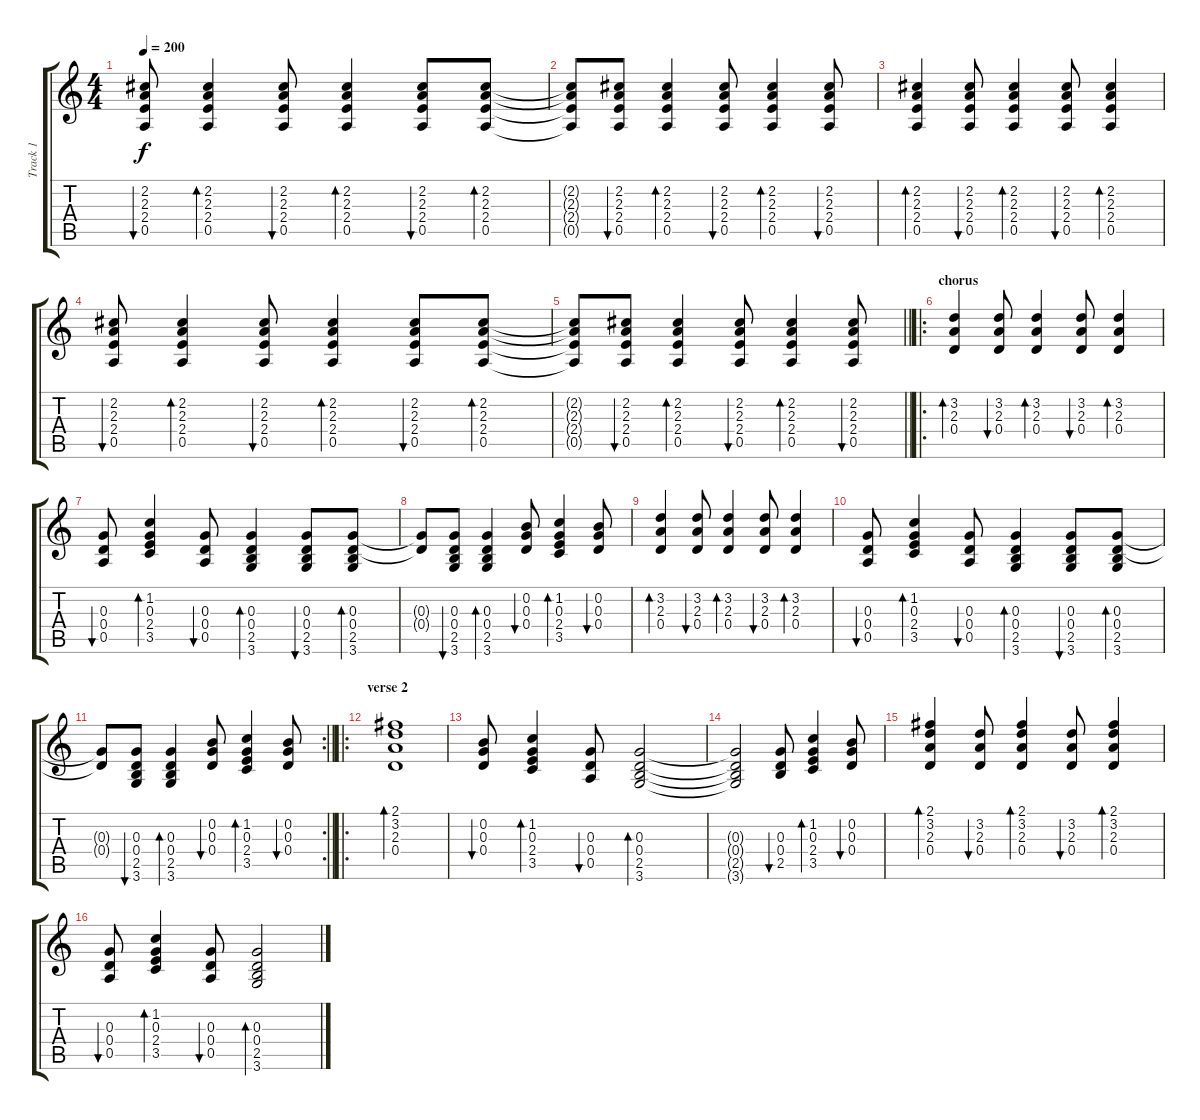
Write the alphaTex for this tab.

\track ("Track 1" "Track 1") {instrument acousticguitarsteel}
\staff {score tabs}
\tuning (E4 B3 G3 D3 A2 E2) {hide}
\ts (4 4)
\tempo 200
\clef g2
\ks c
(2.2 2.3 2.4 0.5).8{bu 60 dy f} (2.2 2.3 2.4 0.5).4{bd 60} (2.2 2.3 2.4 0.5).8{bu 60} (2.2 2.3 2.4 0.5).4{bd 60} (2.2 2.3 2.4 0.5).8{bu 60} (2.2 2.3 2.4 0.5).8{bd 60} |
(2.2{t} 2.3{t} 2.4{t} 0.5{t}).8 (2.2 2.3 2.4 0.5).8{bu 60} (2.2 2.3 2.4 0.5).4{bd 60} (2.2 2.3 2.4 0.5).8{bu 60} (2.2 2.3 2.4 0.5).4{bd 60} (2.2 2.3 2.4 0.5).8{bu 60} |
(2.2 2.3 2.4 0.5).4{bd 60} (2.2 2.3 2.4 0.5).8{bu 60} (2.2 2.3 2.4 0.5).4{bd 60} (2.2 2.3 2.4 0.5).8{bu 60} (2.2 2.3 2.4 0.5).4{bd 60} |
(2.2 2.3 2.4 0.5).8{bu 60} (2.2 2.3 2.4 0.5).4{bd 60} (2.2 2.3 2.4 0.5).8{bu 60} (2.2 2.3 2.4 0.5).4{bd 60} (2.2 2.3 2.4 0.5).8{bu 60} (2.2 2.3 2.4 0.5).8{bd 60} |
\barLineRight lightlight
(2.2{t} 2.3{t} 2.4{t} 0.5{t}).8 (2.2 2.3 2.4 0.5).8{bu 60} (2.2 2.3 2.4 0.5).4{bd 60} (2.2 2.3 2.4 0.5).8{bu 60} (2.2 2.3 2.4 0.5).4{bd 60} (2.2 2.3 2.4 0.5).8{bu 60} |
\ro
\section ("" "chorus")
(3.2 2.3 0.4).4{bd 60} (3.2 2.3 0.4).8{bu 60} (3.2 2.3 0.4).4{bd 60} (3.2 2.3 0.4).8{bu 60} (3.2 2.3 0.4).4{bd 60} |
(0.3 0.4 0.5).8{bu 60} (1.2 0.3 2.4 3.5).4{bd 60} (0.3 0.4 0.5).8{bu 60} (0.3 0.4 2.5 3.6).4{bd 60} (0.3 0.4 2.5 3.6).8{bu 60} (0.3 0.4 2.5 3.6).8{bd 60} |
(0.3{t} 0.4{t}).8 (0.3 0.4 2.5 3.6).8{bu 60} (0.3 0.4 2.5 3.6).4{bd 60} (0.2 0.3 0.4).8{bu 60} (1.2 0.3 2.4 3.5).4{bd 60} (0.2 0.3 0.4).8{bu 60} |
(3.2 2.3 0.4).4{bd 60} (3.2 2.3 0.4).8{bu 60} (3.2 2.3 0.4).4{bd 60} (3.2 2.3 0.4).8{bu 60} (3.2 2.3 0.4).4{bd 60} |
(0.3 0.4 0.5).8{bu 60} (1.2 0.3 2.4 3.5).4{bd 60} (0.3 0.4 0.5).8{bu 60} (0.3 0.4 2.5 3.6).4{bd 60} (0.3 0.4 2.5 3.6).8{bu 60} (0.3 0.4 2.5 3.6).8{bd 60} |
\rc 2
\barLineRight lightlight
(0.3{t} 0.4{t}).8 (0.3 0.4 2.5 3.6).8{bu 60} (0.3 0.4 2.5 3.6).4{bd 60} (0.2 0.3 0.4).8{bu 60} (1.2 0.3 2.4 3.5).4{bd 60} (0.2 0.3 0.4).8{bu 60} |
\ro
\section ("" "verse 2")
(2.1 3.2 2.3 0.4).1{bd 60} |
(0.2 0.3 0.4).8{bu 60} (1.2 0.3 2.4 3.5).4{bd 60} (0.3 0.4 0.5).8{bu 60} (0.3 0.4 2.5 3.6).2{bd 60} |
(0.3{t} 0.4{t} 2.5{t} 3.6{t}).2 (0.3 0.4 2.5).8{bu 60} (1.2 0.3 2.4 3.5).4{bd 60} (0.2 0.3 0.4).8{bu 60} |
(2.1 3.2 2.3 0.4).4{bd 60} (3.2 2.3 0.4).8{bu 60} (2.1 3.2 2.3 0.4).4{bd 60} (3.2 2.3 0.4).8{bu 60} (2.1 3.2 2.3 0.4).4{bd 60} |
(0.3 0.4 0.5).8{bu 60} (1.2 0.3 2.4 3.5).4{bd 60} (0.3 0.4 0.5).8{bu 60} (0.3 0.4 2.5 3.6).2{bd 60}
